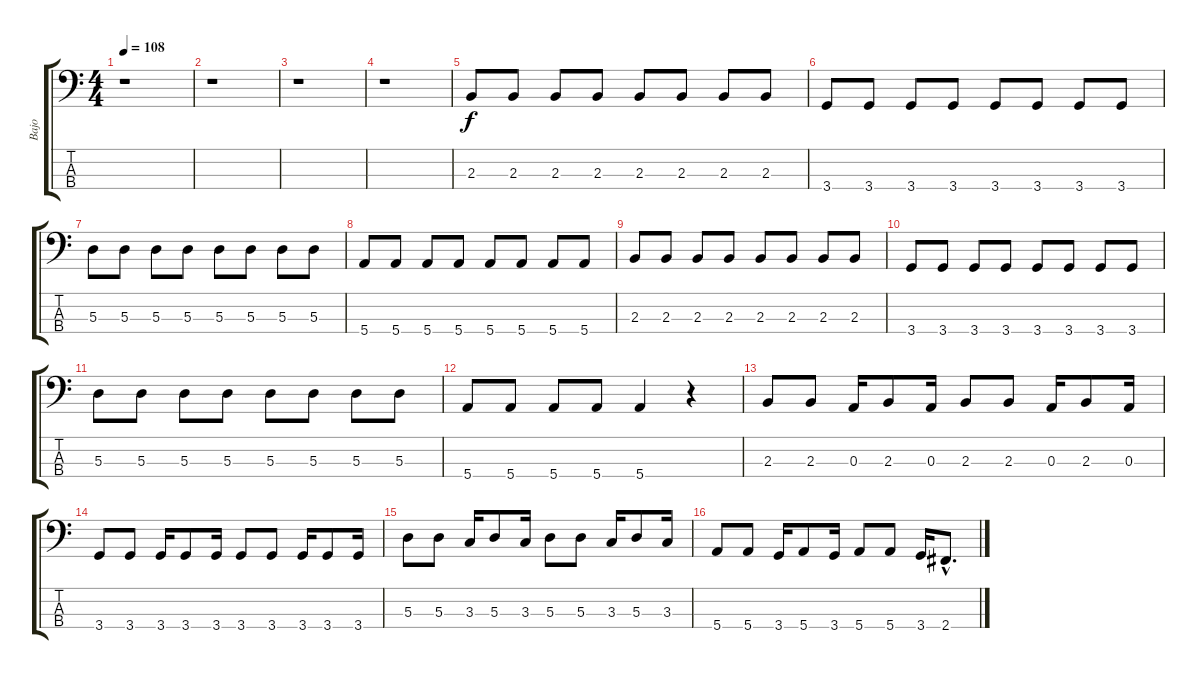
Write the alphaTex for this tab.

\track ("Bajo" "Bajo") {instrument synthbass2}
\staff {score tabs}
\tuning (G2 D2 A1 E1) {hide}
\ts (4 4)
\tempo 108
\clef f4
\ks c
r.1{dy f instrument synthbass2} |
r.1 |
r.1 |
r.1 |
2.3.8 2.3.8 2.3.8 2.3.8 2.3.8 2.3.8 2.3.8 2.3.8 |
3.4.8 3.4.8 3.4.8 3.4.8 3.4.8 3.4.8 3.4.8 3.4.8 |
5.3.8 5.3.8 5.3.8 5.3.8 5.3.8 5.3.8 5.3.8 5.3.8 |
5.4.8 5.4.8 5.4.8 5.4.8 5.4.8 5.4.8 5.4.8 5.4.8 |
2.3.8 2.3.8 2.3.8 2.3.8 2.3.8 2.3.8 2.3.8 2.3.8 |
3.4.8 3.4.8 3.4.8 3.4.8 3.4.8 3.4.8 3.4.8 3.4.8 |
5.3.8 5.3.8 5.3.8 5.3.8 5.3.8 5.3.8 5.3.8 5.3.8 |
5.4.8 5.4.8 5.4.8 5.4.8 5.4.4 r.4 |
2.3.8 2.3.8 0.3.16 2.3.8 0.3.16 2.3.8 2.3.8 0.3.16 2.3.8 0.3.16 |
3.4.8 3.4.8 3.4.16 3.4.8 3.4.16 3.4.8 3.4.8 3.4.16 3.4.8 3.4.16 |
5.3.8 5.3.8 3.3.16 5.3.8 3.3.16 5.3.8 5.3.8 3.3.16 5.3.8 3.3.16 |
5.4.8 5.4.8 3.4.16 5.4.8 3.4.16 5.4.8 5.4.8 3.4.16 2.4{hac}.8{d}
